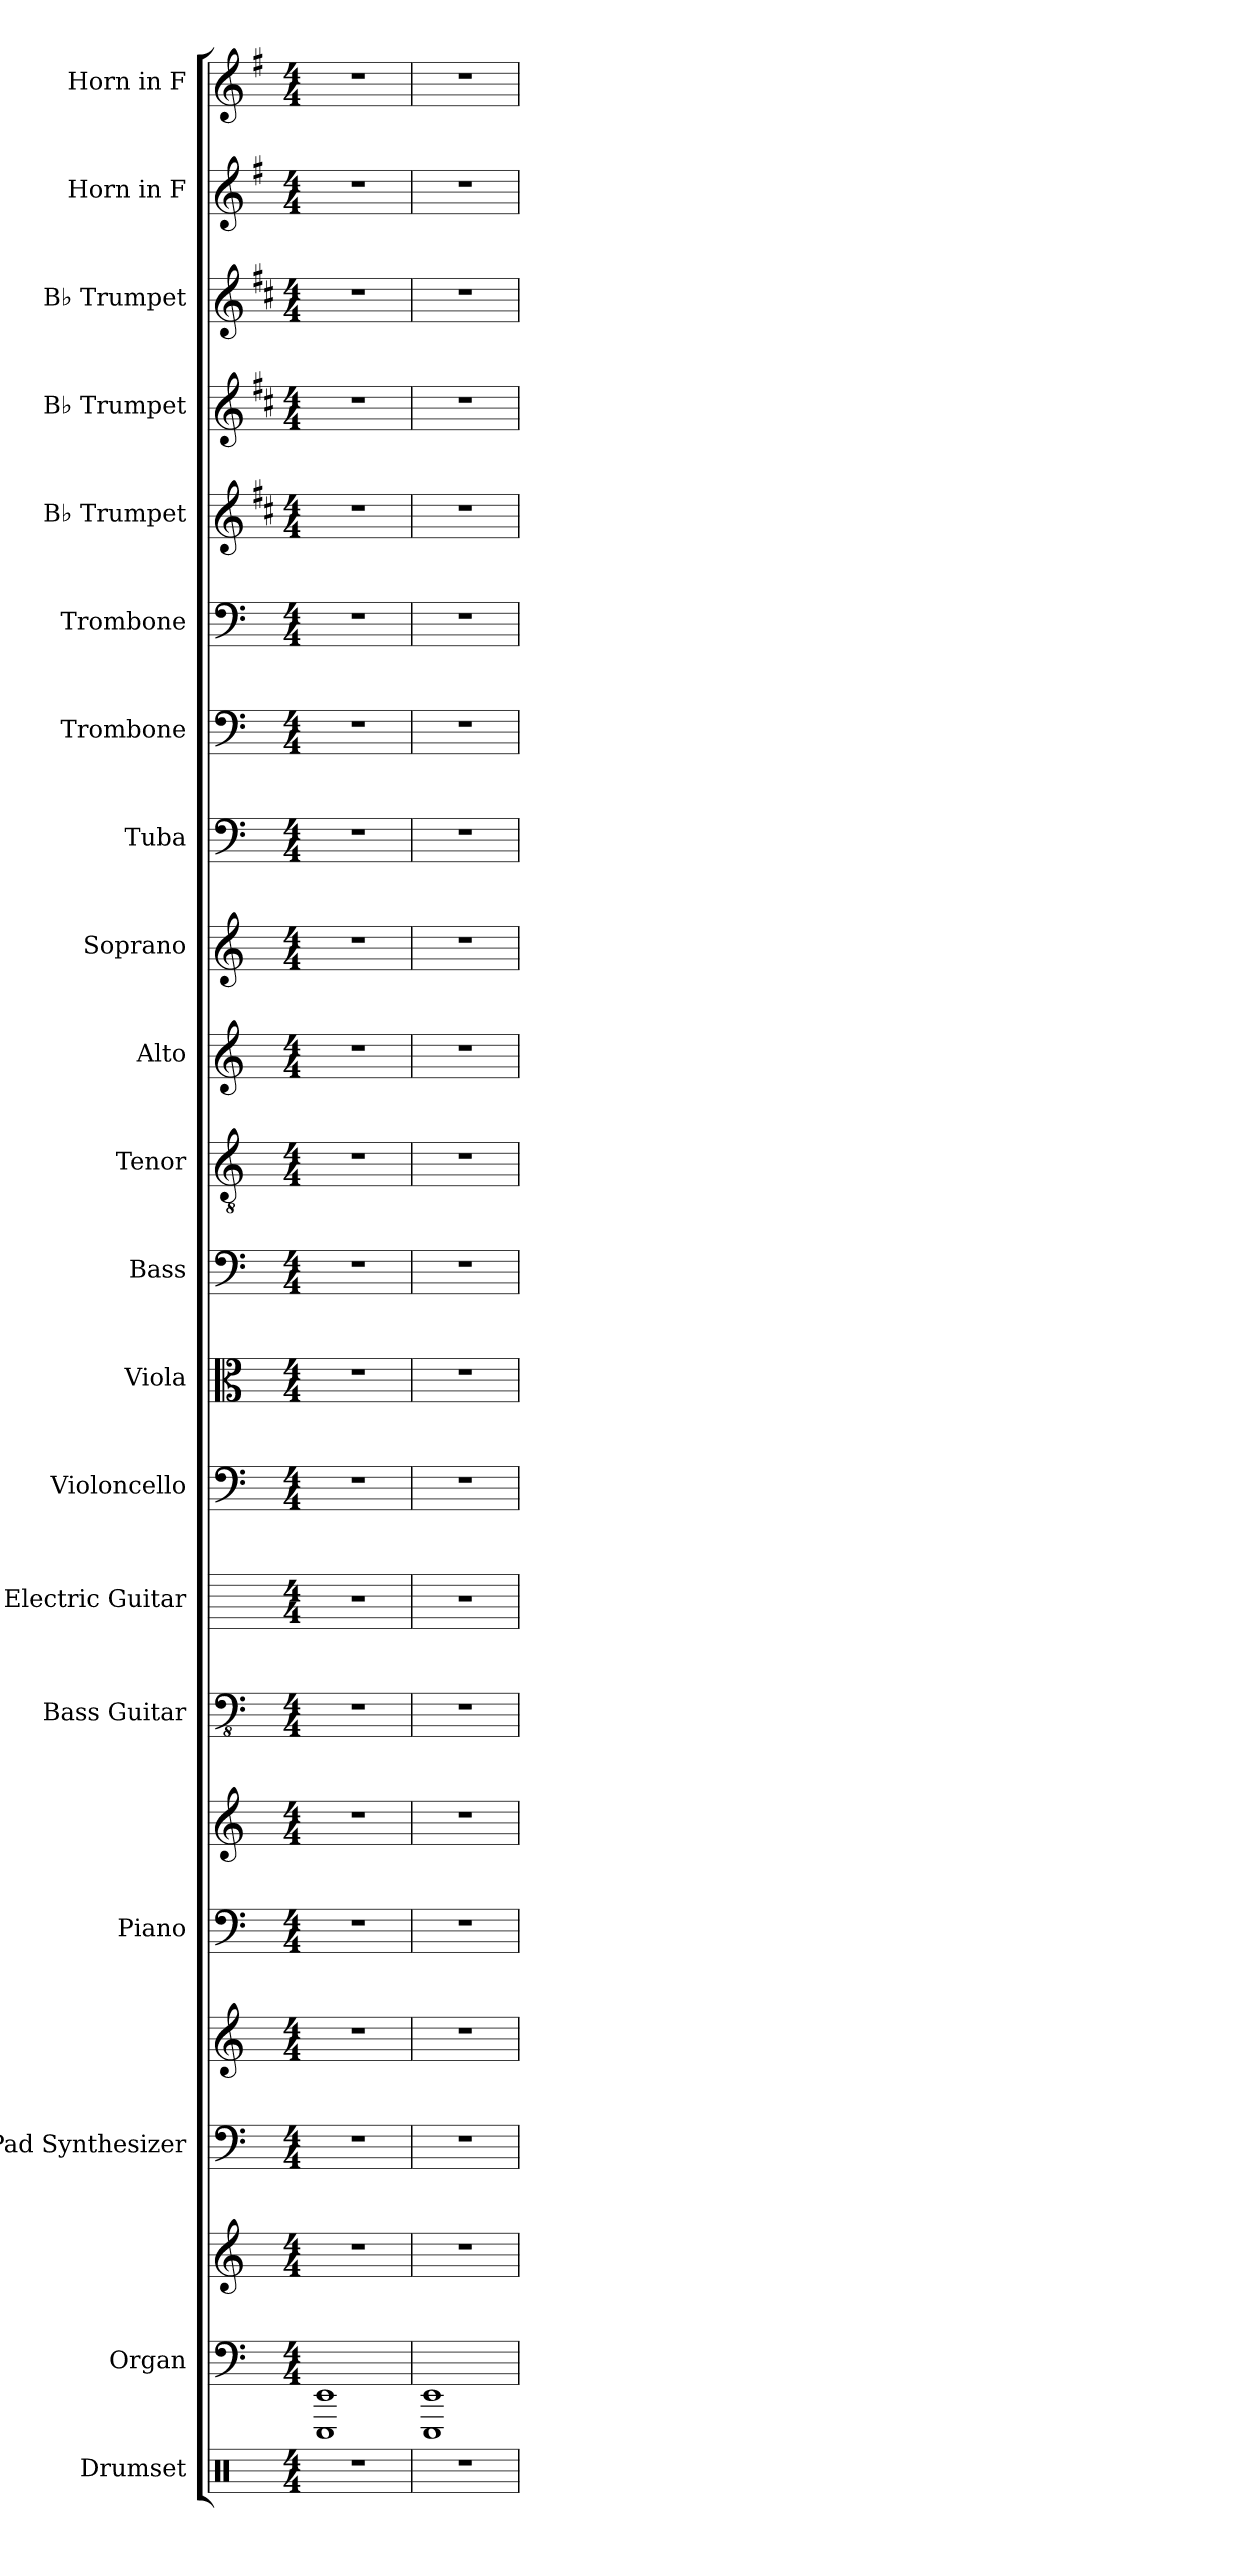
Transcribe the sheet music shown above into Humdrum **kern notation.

**kern	**kern	**kern	**kern	**kern	**kern	**kern	**kern	**kern	**kern	**kern	**kern	**kern	**kern	**kern	**kern	**kern	**kern	**kern	**kern	**kern	**kern	**kern
*part20	*part19	*part19	*part18	*part18	*part17	*part17	*part16	*part15	*part14	*part13	*part12	*part11	*part10	*part9	*part8	*part7	*part6	*part5	*part4	*part3	*part2	*part1
*staff23	*staff22	*staff21	*staff20	*staff19	*staff18	*staff17	*staff16	*staff15	*staff14	*staff13	*staff12	*staff11	*staff10	*staff9	*staff8	*staff7	*staff6	*staff5	*staff4	*staff3	*staff2	*staff1
*I"Drumset	*I"Organ	*	*I"Pad Synthesizer	*	*I"Piano	*	*I"Bass Guitar	*I"Electric Guitar	*I"Violoncello	*I"Viola	*I"Bass	*I"Tenor	*I"Alto	*I"Soprano	*I"Tuba	*I"Trombone	*I"Trombone	*I"B♭ Trumpet	*I"B♭ Trumpet	*I"B♭ Trumpet	*I"Horn in F	*I"Horn in F
*I'Drs.	*I'Org.	*	*I'Synth.	*	*I'Pno.	*	*I'B. Guit.	*I'El. Guit.	*I'Vc.	*I'Vla.	*I'B.	*I'T.	*I'A.	*I'S.	*I'Tba.	*I'Tbn.	*I'Tbn.	*I'B♭ Tpt.	*I'B♭ Tpt.	*I'B♭ Tpt.	*	*
*	*	*	*	*	*	*	*	*stria6	*	*	*	*	*	*	*	*	*	*	*	*	*	*
*clefX	*clefF4	*clefG2	*clefF4	*clefG2	*clefF4	*clefG2	*clefFv4	*	*clefF4	*clefC3	*clefF4	*clefGv2	*clefG2	*clefG2	*clefF4	*clefF4	*clefF4	*clefG2	*clefG2	*clefG2	*clefG2	*clefG2
*	*	*	*	*	*	*	*	*	*	*	*	*	*	*	*	*	*	*ITrd1c2	*ITrd1c2	*ITrd1c2	*ITrd4c7	*ITrd4c7
*k[]	*k[]	*k[]	*k[]	*k[]	*k[]	*k[]	*k[]	*k[]	*k[]	*k[]	*k[]	*k[]	*k[]	*k[]	*k[]	*k[]	*k[]	*k[]	*k[]	*k[]	*k[]	*k[]
*M4/4	*M4/4	*M4/4	*M4/4	*M4/4	*M4/4	*M4/4	*M4/4	*M4/4	*M4/4	*M4/4	*M4/4	*M4/4	*M4/4	*M4/4	*M4/4	*M4/4	*M4/4	*M4/4	*M4/4	*M4/4	*M4/4	*M4/4
*MM74	*MM74	*MM74	*MM74	*MM74	*MM74	*MM74	*MM74	*MM74	*MM74	*MM74	*MM74	*MM74	*MM74	*MM74	*MM74	*MM74	*MM74	*MM74	*MM74	*MM74	*MM74	*MM74
=1	=1	=1	=1	=1	=1	=1	=1	=1	=1	=1	=1	=1	=1	=1	=1	=1	=1	=1	=1	=1	=1	=1
1r	1EEE 1EE	1r	1r	1r	1r	1r	1r	1r	1r	1r	1r	1r	1r	1r	1r	1r	1r	1r	1r	1r	1r	1r
=2	=2	=2	=2	=2	=2	=2	=2	=2	=2	=2	=2	=2	=2	=2	=2	=2	=2	=2	=2	=2	=2	=2
1r	1EEE 1EE	1r	1r	1r	1r	1r	1r	1r	1r	1r	1r	1r	1r	1r	1r	1r	1r	1r	1r	1r	1r	1r
=	=	=	=	=	=	=	=	=	=	=	=	=	=	=	=	=	=	=	=	=	=	=
*-	*-	*-	*-	*-	*-	*-	*-	*-	*-	*-	*-	*-	*-	*-	*-	*-	*-	*-	*-	*-	*-	*-
